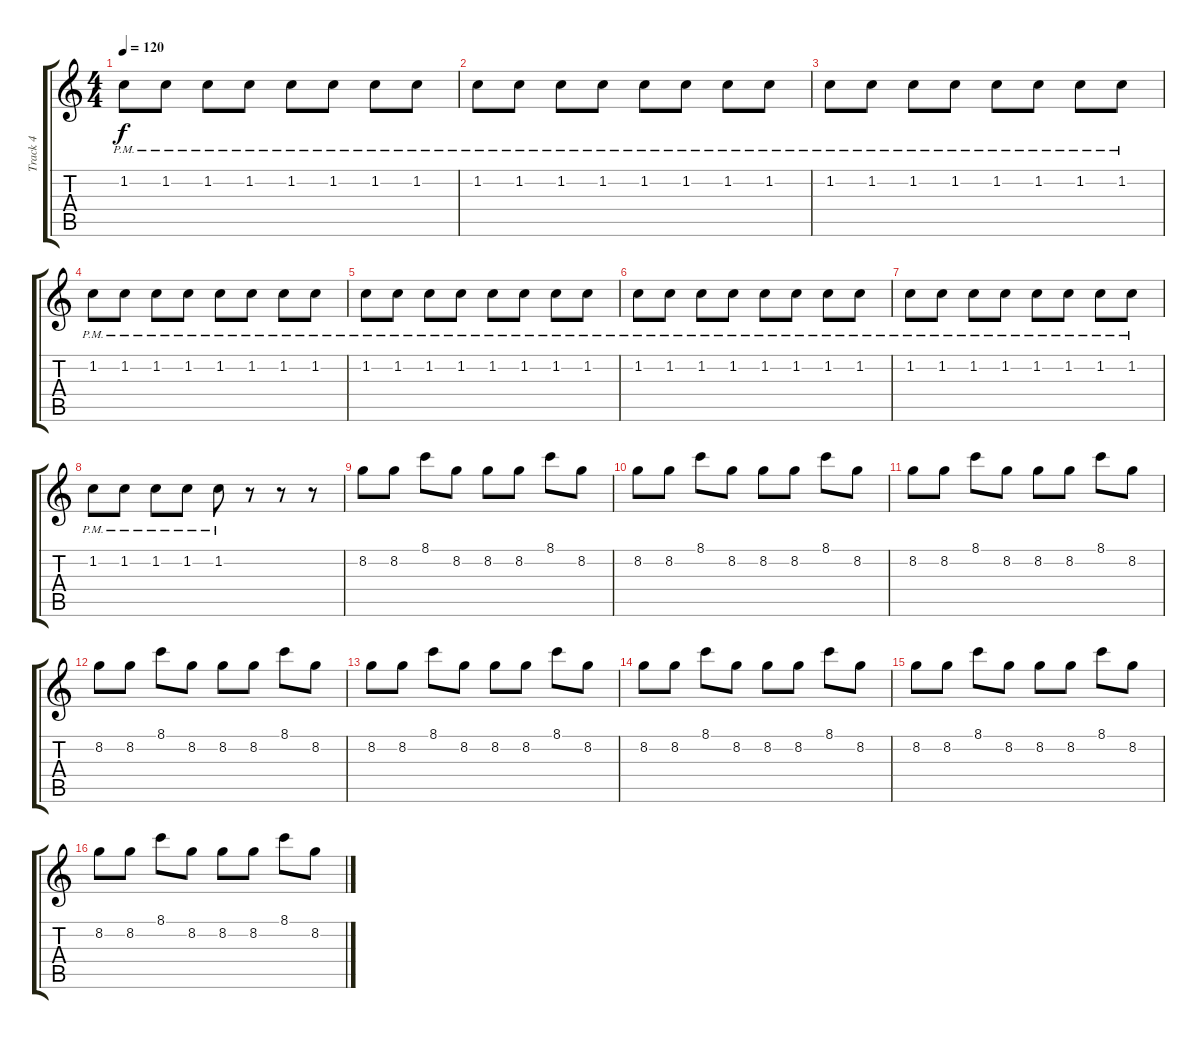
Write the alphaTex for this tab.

\track ("Track 4" "Track 4") {instrument acousticguitarsteel}
\staff {score tabs}
\tuning (E4 B3 G3 D3 A2 E2) {hide}
\ts (4 4)
\tempo 120
\clef g2
\ks c
1.2{pm}.8{dy f} 1.2{pm}.8 1.2{pm}.8 1.2{pm}.8 1.2{pm}.8 1.2{pm}.8 1.2{pm}.8 1.2{pm}.8 |
1.2{pm}.8 1.2{pm}.8 1.2{pm}.8 1.2{pm}.8 1.2{pm}.8 1.2{pm}.8 1.2{pm}.8 1.2{pm}.8 |
1.2{pm}.8 1.2{pm}.8 1.2{pm}.8 1.2{pm}.8 1.2{pm}.8 1.2{pm}.8 1.2{pm}.8 1.2{pm}.8 |
1.2{pm}.8 1.2{pm}.8 1.2{pm}.8 1.2{pm}.8 1.2{pm}.8 1.2{pm}.8 1.2{pm}.8 1.2{pm}.8 |
1.2{pm}.8 1.2{pm}.8 1.2{pm}.8 1.2{pm}.8 1.2{pm}.8 1.2{pm}.8 1.2{pm}.8 1.2{pm}.8 |
1.2{pm}.8 1.2{pm}.8 1.2{pm}.8 1.2{pm}.8 1.2{pm}.8 1.2{pm}.8 1.2{pm}.8 1.2{pm}.8 |
1.2{pm}.8 1.2{pm}.8 1.2{pm}.8 1.2{pm}.8 1.2{pm}.8 1.2{pm}.8 1.2{pm}.8 1.2{pm}.8 |
1.2{pm}.8 1.2{pm}.8 1.2{pm}.8 1.2{pm}.8 1.2{pm}.8 r.8 r.8 r.8 |
8.2.8 8.2.8 8.1.8 8.2.8 8.2.8 8.2.8 8.1.8 8.2.8 |
8.2.8 8.2.8 8.1.8 8.2.8 8.2.8 8.2.8 8.1.8 8.2.8 |
8.2.8 8.2.8 8.1.8 8.2.8 8.2.8 8.2.8 8.1.8 8.2.8 |
8.2.8 8.2.8 8.1.8 8.2.8 8.2.8 8.2.8 8.1.8 8.2.8 |
8.2.8 8.2.8 8.1.8 8.2.8 8.2.8 8.2.8 8.1.8 8.2.8 |
8.2.8 8.2.8 8.1.8 8.2.8 8.2.8 8.2.8 8.1.8 8.2.8 |
8.2.8 8.2.8 8.1.8 8.2.8 8.2.8 8.2.8 8.1.8 8.2.8 |
8.2.8 8.2.8 8.1.8 8.2.8 8.2.8 8.2.8 8.1.8 8.2.8
